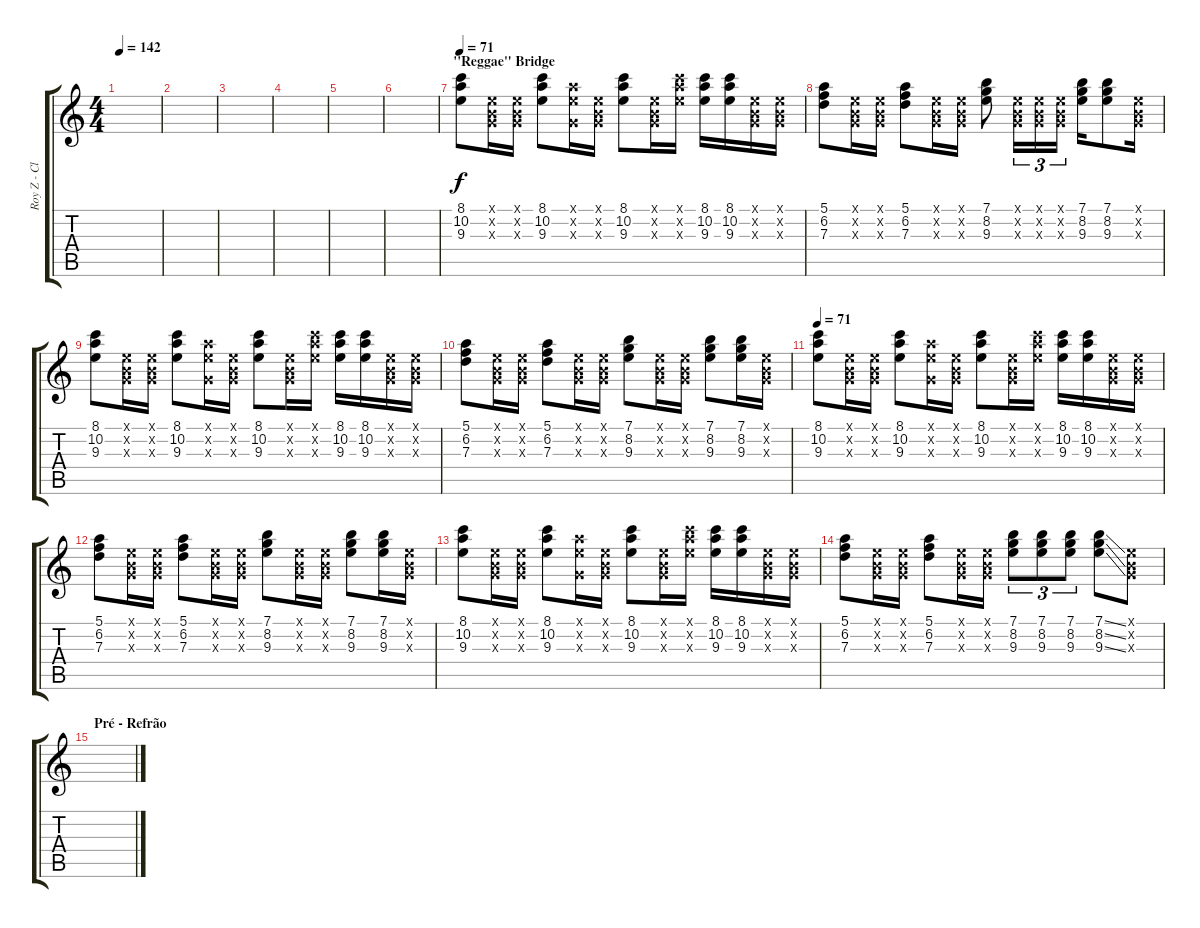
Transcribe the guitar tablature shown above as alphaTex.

\track ("Roy Z - Clean Guitar 2" "Roy Z - Cl") {instrument electricguitarclean}
\staff {score tabs}
\tuning (E4 B3 G3 D3 A2 E2) {hide}
\ts (4 4)
\tempo 142
\clef g2
\ks c
|
|
|
|
|
|
\section ("" "''Reggae'' Bridge")
\tempo 71
(8.1 10.2 9.3).8 (0.1{x} 0.2{x} 0.3{x}).16 (0.1{x} 0.2{x} 0.3{x}).16 (8.1 10.2 9.3).8 (0.1{x} 10.2{x} 0.3{x}).16 (0.1{x} 0.2{x} 0.3{x}).16 (8.1 10.2 9.3).8 (0.1{x} 0.2{x} 0.3{x}).16 (8.1{x} 10.2{x} 9.3{x}).16 (8.1 10.2 9.3).16 (8.1 10.2 9.3).16 (0.1{x} 0.2{x} 0.3{x}).16 (0.1{x} 0.2{x} 0.3{x}).16 |
(5.1 6.2 7.3).8 (0.1{x} 0.2{x} 0.3{x}).16 (0.1{x} 0.2{x} 0.3{x}).16 (5.1 6.2 7.3).8 (0.1{x} 0.2{x} 0.3{x}).16 (0.1{x} 0.2{x} 0.3{x}).16 (7.1 8.2 9.3).8 (0.1{x} 0.2{x} 0.3{x}).16{tu (3 2)} (0.1{x} 0.2{x} 0.3{x}).16{tu (3 2)} (0.1{x} 0.2{x} 0.3{x}).16{tu (3 2)} (7.1 8.2 9.3).16 (7.1 8.2 9.3).8 (0.1{x} 0.2{x} 0.3{x}).16 |
(8.1 10.2 9.3).8 (0.1{x} 0.2{x} 0.3{x}).16 (0.1{x} 0.2{x} 0.3{x}).16 (8.1 10.2 9.3).8 (0.1{x} 10.2{x} 0.3{x}).16 (0.1{x} 0.2{x} 0.3{x}).16 (8.1 10.2 9.3).8 (0.1{x} 0.2{x} 0.3{x}).16 (8.1{x} 10.2{x} 9.3{x}).16 (8.1 10.2 9.3).16 (8.1 10.2 9.3).16 (0.1{x} 0.2{x} 0.3{x}).16 (0.1{x} 0.2{x} 0.3{x}).16 |
(5.1 6.2 7.3).8 (0.1{x} 0.2{x} 0.3{x}).16 (0.1{x} 0.2{x} 0.3{x}).16 (5.1 6.2 7.3).8 (0.1{x} 0.2{x} 0.3{x}).16 (0.1{x} 0.2{x} 0.3{x}).16 (7.1 8.2 9.3).8 (0.1{x} 0.2{x} 0.3{x}).16 (0.1{x} 0.2{x} 0.3{x}).16 (7.1 8.2 9.3).8 (7.1 8.2 9.3).16 (0.1{x} 0.2{x} 0.3{x}).16 |
\tempo 71
(8.1 10.2 9.3).8 (0.1{x} 0.2{x} 0.3{x}).16 (0.1{x} 0.2{x} 0.3{x}).16 (8.1 10.2 9.3).8 (0.1{x} 10.2{x} 0.3{x}).16 (0.1{x} 0.2{x} 0.3{x}).16 (8.1 10.2 9.3).8 (0.1{x} 0.2{x} 0.3{x}).16 (8.1{x} 10.2{x} 9.3{x}).16 (8.1 10.2 9.3).16 (8.1 10.2 9.3).16 (0.1{x} 0.2{x} 0.3{x}).16 (0.1{x} 0.2{x} 0.3{x}).16 |
(5.1 6.2 7.3).8 (0.1{x} 0.2{x} 0.3{x}).16 (0.1{x} 0.2{x} 0.3{x}).16 (5.1 6.2 7.3).8 (0.1{x} 0.2{x} 0.3{x}).16 (0.1{x} 0.2{x} 0.3{x}).16 (7.1 8.2 9.3).8 (0.1{x} 0.2{x} 0.3{x}).16 (0.1{x} 0.2{x} 0.3{x}).16 (7.1 8.2 9.3).8 (7.1 8.2 9.3).16 (0.1{x} 0.2{x} 0.3{x}).16 |
(8.1 10.2 9.3).8 (0.1{x} 0.2{x} 0.3{x}).16 (0.1{x} 0.2{x} 0.3{x}).16 (8.1 10.2 9.3).8 (0.1{x} 10.2{x} 0.3{x}).16 (0.1{x} 0.2{x} 0.3{x}).16 (8.1 10.2 9.3).8 (0.1{x} 0.2{x} 0.3{x}).16 (8.1{x} 10.2{x} 9.3{x}).16 (8.1 10.2 9.3).16 (8.1 10.2 9.3).16 (0.1{x} 0.2{x} 0.3{x}).16 (0.1{x} 0.2{x} 0.3{x}).16 |
(5.1 6.2 7.3).8 (0.1{x} 0.2{x} 0.3{x}).16 (0.1{x} 0.2{x} 0.3{x}).16 (5.1 6.2 7.3).8 (0.1{x} 0.2{x} 0.3{x}).16 (0.1{x} 0.2{x} 0.3{x}).16 (7.1 8.2 9.3).8{tu (3 2)} (7.1 8.2 9.3).8{tu (3 2)} (7.1 8.2 9.3).8{tu (3 2)} (7.1{ss} 8.2{ss} 9.3{ss}).8 (0.1{x} 0.2{x} 0.3{x}).8 |
\section ("" "Pré - Refrão")
